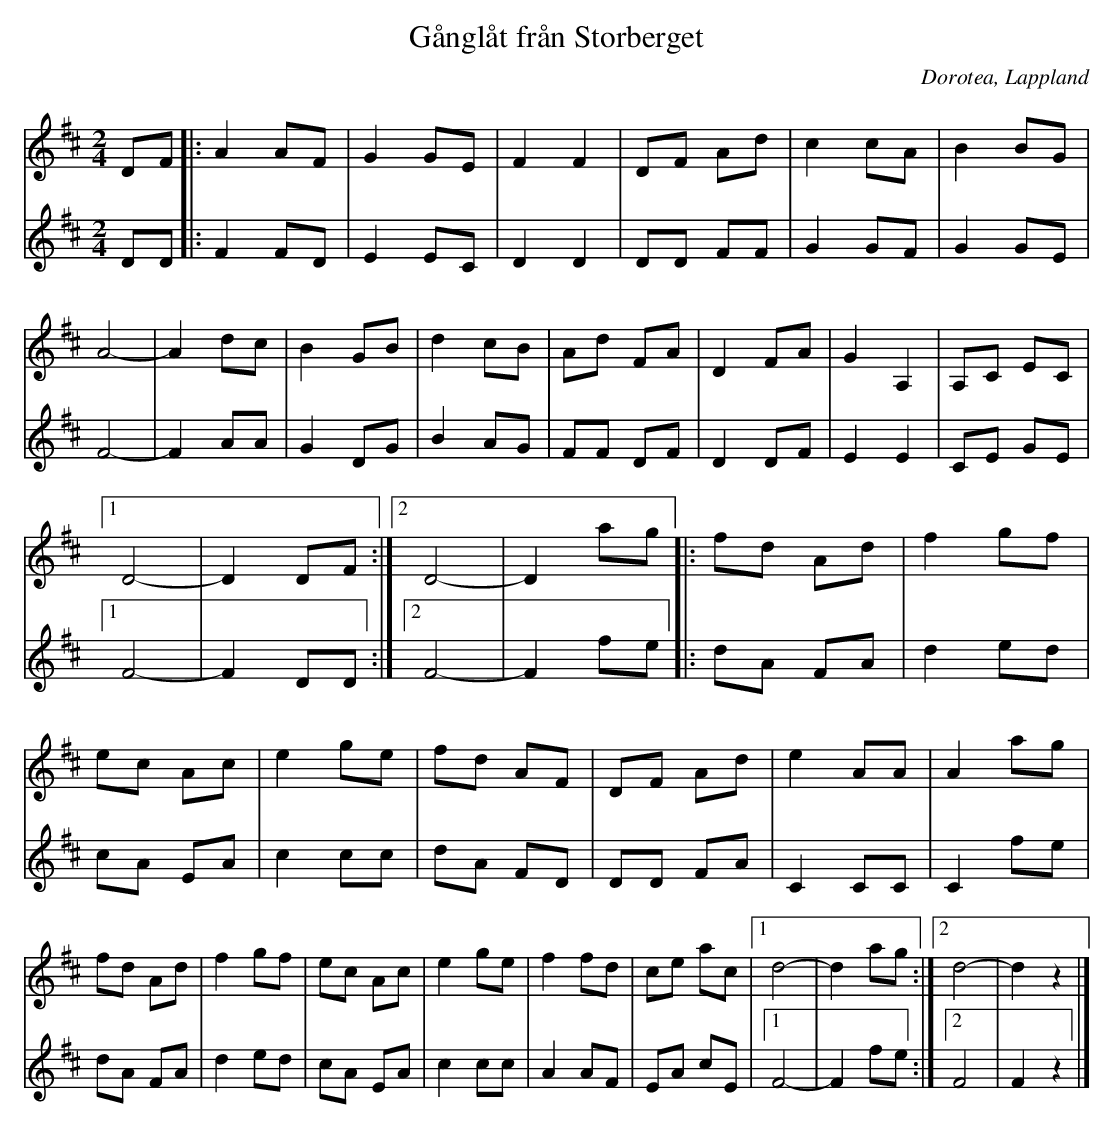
X:1
T:Gånglåt från Storberget
O:Dorotea, Lappland
M:2/4
L:1/8
V:1
K:D
DF|:A2 AF|G2 GE|F2 F2|DF Ad|c2 cA|B2 BG|A4-|A2 dc|B2 GB|d2 cB|Ad FA|D2 FA|G2 A,2|A,C EC|1 D4-|D2 DF:|2 D4-|D2 ag|:fd Ad|f2 gf|ec Ac|e2 ge|fd AF|DF Ad|e2 AA|A2 ag|fd Ad|f2 gf|ec Ac|e2 ge|f2 fd|ce ac|1 d4-|d2 ag:|2 d4-|d2 z2|]
V:2
K:D
DD|:F2 FD|E2 EC| D2 D2| DD FF |G2 GF|G2 GE|F4-|F2 AA|G2 DG|B2 AG|FF DF|D2 DF|E2 E2|CE GE|1F4-|F2 DD:|2F4-|F2 fe|:dA FA|d2 ed|cA EA|c2 cc|dA FD |DD FA| C2 CC|C2 fe|dA FA|d2 ed|cA EA|c2 cc|A2 AF|EA cE|1 F4-|F2 fe:|2 F4|F2 z2|]
